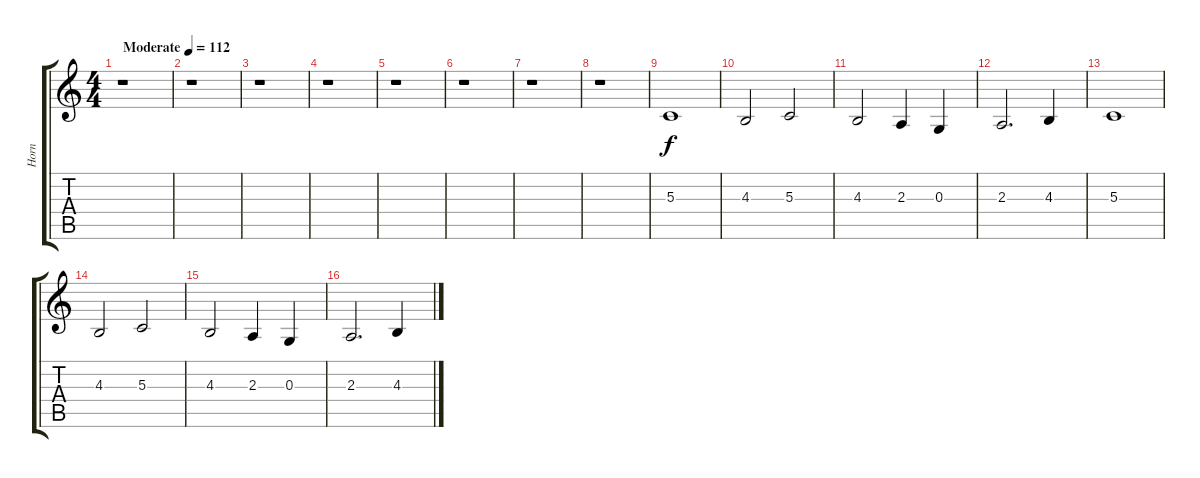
\track ("Horn" "Horn") {instrument sopranosax}
\staff {score tabs}
\tuning (E4 B3 G3 D3 A2 E2) {hide}
\ts (4 4)
\tempo (112 "Moderate")
\clef g2
\ks c
r.1{dy f instrument sopranosax} |
r.1 |
r.1 |
r.1 |
r.1 |
r.1 |
r.1 |
r.1 |
5.3.1 |
4.3.2 5.3.2 |
4.3.2 2.3.4 0.3.4 |
2.3.2{d} 4.3.4 |
5.3.1 |
4.3.2 5.3.2 |
4.3.2 2.3.4 0.3.4 |
2.3.2{d} 4.3.4
